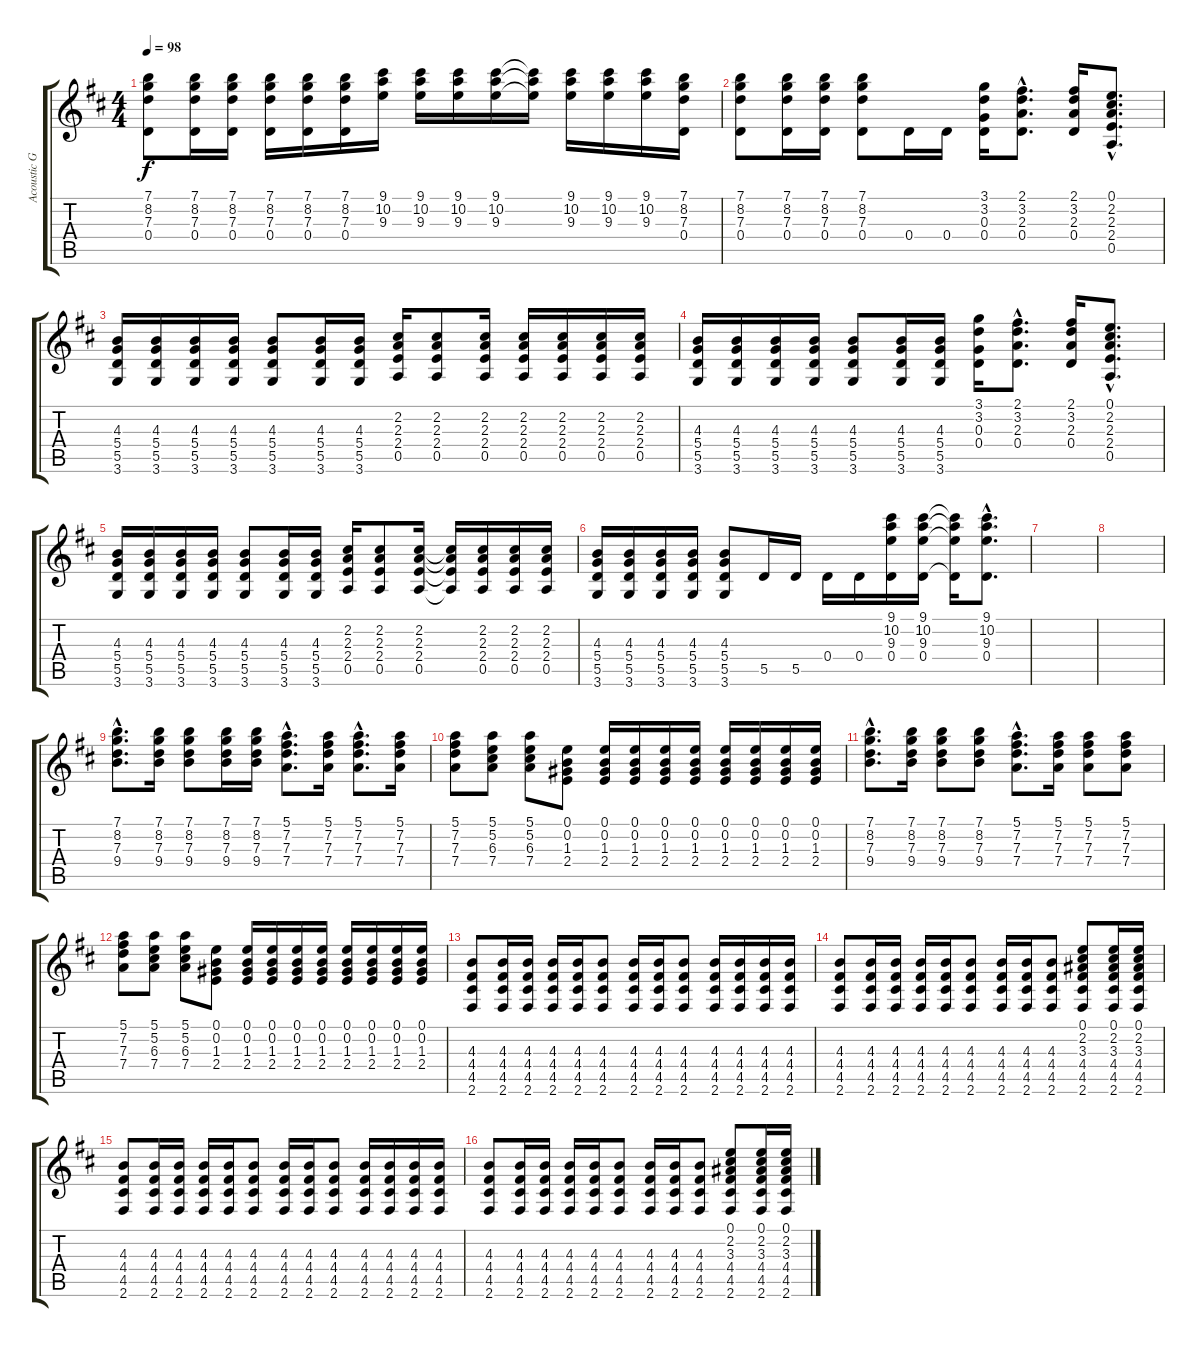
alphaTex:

\track ("Acoustic Gtr 1" "Acoustic G") {instrument acousticguitarsteel}
\staff {score tabs}
\tuning (E4 B3 G3 D3 A2 E2) {hide}
\ts (4 4)
\tempo 98
\clef g2
\ks d
(7.1 8.2 7.3 0.4).8{dy f} (7.1 8.2 7.3 0.4).16 (7.1 8.2 7.3 0.4).16 (7.1 8.2 7.3 0.4).16 (7.1 8.2 7.3 0.4).16 (7.1 8.2 7.3 0.4).16 (9.1 10.2 9.3).16 (9.1 10.2 9.3).16 (9.1 10.2 9.3).16 (9.1 10.2 9.3).16 (9.1{t} 10.2{t} 9.3{t}).16 (9.1 10.2 9.3).16 (9.1 10.2 9.3).16 (9.1 10.2 9.3).16 (7.1 8.2 7.3 0.4).16 |
(7.1 8.2 7.3 0.4).8 (7.1 8.2 7.3 0.4).16 (7.1 8.2 7.3 0.4).16 (7.1 8.2 7.3 0.4).8 0.4.16 0.4.16 (3.1 3.2 0.3 0.4).16 (2.1{hac} 3.2{hac} 2.3{hac} 0.4{hac}).8{d} (2.1 3.2 2.3 0.4).16 (0.1{hac} 2.2{hac} 2.3{hac} 2.4{hac} 0.5{hac}).8{d} |
(4.3 5.4 5.5 3.6).16 (4.3 5.4 5.5 3.6).16 (4.3 5.4 5.5 3.6).16 (4.3 5.4 5.5 3.6).16 (4.3 5.4 5.5 3.6).8 (4.3 5.4 5.5 3.6).16 (4.3 5.4 5.5 3.6).16 (2.2 2.3 2.4 0.5).16 (2.2 2.3 2.4 0.5).8 (2.2 2.3 2.4 0.5).16 (2.2 2.3 2.4 0.5).16 (2.2 2.3 2.4 0.5).16 (2.2 2.3 2.4 0.5).16 (2.2 2.3 2.4 0.5).16 |
(4.3 5.4 5.5 3.6).16 (4.3 5.4 5.5 3.6).16 (4.3 5.4 5.5 3.6).16 (4.3 5.4 5.5 3.6).16 (4.3 5.4 5.5 3.6).8 (4.3 5.4 5.5 3.6).16 (4.3 5.4 5.5 3.6).16 (3.1 3.2 0.3 0.4).16 (2.1{hac} 3.2{hac} 2.3{hac} 0.4{hac}).8{d} (2.1 3.2 2.3 0.4).16 (0.1{hac} 2.2{hac} 2.3{hac} 2.4{hac} 0.5{hac}).8{d} |
(4.3 5.4 5.5 3.6).16 (4.3 5.4 5.5 3.6).16 (4.3 5.4 5.5 3.6).16 (4.3 5.4 5.5 3.6).16 (4.3 5.4 5.5 3.6).8 (4.3 5.4 5.5 3.6).16 (4.3 5.4 5.5 3.6).16 (2.2 2.3 2.4 0.5).16 (2.2 2.3 2.4 0.5).8 (2.2 2.3 2.4 0.5).16 (2.2{t} 2.3{t} 2.4{t} 0.5{t}).16 (2.2 2.3 2.4 0.5).16 (2.2 2.3 2.4 0.5).16 (2.2 2.3 2.4 0.5).16 |
(4.3 5.4 5.5 3.6).16 (4.3 5.4 5.5 3.6).16 (4.3 5.4 5.5 3.6).16 (4.3 5.4 5.5 3.6).16 (4.3 5.4 5.5 3.6).8 5.5.16 5.5.16 0.4.16 0.4.16 (9.1 10.2 9.3 0.4).16 (9.1 10.2 9.3 0.4).16 (9.1{t} 10.2{t} 9.3{t} 0.4{t}).16 (9.1{hac} 10.2{hac} 9.3{hac} 0.4{hac}).8{d} |
|
|
(7.1{hac} 8.2{hac} 7.3{hac} 9.4{hac}).8{d} (7.1 8.2 7.3 9.4).16 (7.1 8.2 7.3 9.4).8 (7.1 8.2 7.3 9.4).16 (7.1 8.2 7.3 9.4).16 (5.1{hac} 7.2{hac} 7.3{hac} 7.4{hac}).8{d} (5.1 7.2 7.3 7.4).16 (5.1{hac} 7.2{hac} 7.3{hac} 7.4{hac}).8{d} (5.1 7.2 7.3 7.4).16 |
(5.1 7.2 7.3 7.4).8 (5.1 5.2 6.3 7.4).8 (5.1 5.2 6.3 7.4).8 (0.1 0.2 1.3 2.4).8 (0.1 0.2 1.3 2.4).16 (0.1 0.2 1.3 2.4).16 (0.1 0.2 1.3 2.4).16 (0.1 0.2 1.3 2.4).16 (0.1 0.2 1.3 2.4).16 (0.1 0.2 1.3 2.4).16 (0.1 0.2 1.3 2.4).16 (0.1 0.2 1.3 2.4).16 |
(7.1{hac} 8.2{hac} 7.3{hac} 9.4{hac}).8{d} (7.1 8.2 7.3 9.4).16 (7.1 8.2 7.3 9.4).8 (7.1 8.2 7.3 9.4).8 (5.1{hac} 7.2{hac} 7.3{hac} 7.4{hac}).8{d} (5.1 7.2 7.3 7.4).16 (5.1 7.2 7.3 7.4).8 (5.1 7.2 7.3 7.4).8 |
(5.1 7.2 7.3 7.4).8 (5.1 5.2 6.3 7.4).8 (5.1 5.2 6.3 7.4).8 (0.1 0.2 1.3 2.4).8 (0.1 0.2 1.3 2.4).16 (0.1 0.2 1.3 2.4).16 (0.1 0.2 1.3 2.4).16 (0.1 0.2 1.3 2.4).16 (0.1 0.2 1.3 2.4).16 (0.1 0.2 1.3 2.4).16 (0.1 0.2 1.3 2.4).16 (0.1 0.2 1.3 2.4).16 |
(4.3 4.4 4.5 2.6).8 (4.3 4.4 4.5 2.6).16 (4.3 4.4 4.5 2.6).16 (4.3 4.4 4.5 2.6).16 (4.3 4.4 4.5 2.6).16 (4.3 4.4 4.5 2.6).8 (4.3 4.4 4.5 2.6).16 (4.3 4.4 4.5 2.6).16 (4.3 4.4 4.5 2.6).8 (4.3 4.4 4.5 2.6).16 (4.3 4.4 4.5 2.6).16 (4.3 4.4 4.5 2.6).16 (4.3 4.4 4.5 2.6).16 |
(4.3 4.4 4.5 2.6).8 (4.3 4.4 4.5 2.6).16 (4.3 4.4 4.5 2.6).16 (4.3 4.4 4.5 2.6).16 (4.3 4.4 4.5 2.6).16 (4.3 4.4 4.5 2.6).8 (4.3 4.4 4.5 2.6).16 (4.3 4.4 4.5 2.6).16 (4.3 4.4 4.5 2.6).8 (0.1 2.2 3.3 4.4 4.5 2.6).8 (0.1 2.2 3.3 4.4 4.5 2.6).16 (0.1 2.2 3.3 4.4 4.5 2.6).16 |
(4.3 4.4 4.5 2.6).8 (4.3 4.4 4.5 2.6).16 (4.3 4.4 4.5 2.6).16 (4.3 4.4 4.5 2.6).16 (4.3 4.4 4.5 2.6).16 (4.3 4.4 4.5 2.6).8 (4.3 4.4 4.5 2.6).16 (4.3 4.4 4.5 2.6).16 (4.3 4.4 4.5 2.6).8 (4.3 4.4 4.5 2.6).16 (4.3 4.4 4.5 2.6).16 (4.3 4.4 4.5 2.6).16 (4.3 4.4 4.5 2.6).16 |
(4.3 4.4 4.5 2.6).8 (4.3 4.4 4.5 2.6).16 (4.3 4.4 4.5 2.6).16 (4.3 4.4 4.5 2.6).16 (4.3 4.4 4.5 2.6).16 (4.3 4.4 4.5 2.6).8 (4.3 4.4 4.5 2.6).16 (4.3 4.4 4.5 2.6).16 (4.3 4.4 4.5 2.6).8 (0.1 2.2 3.3 4.4 4.5 2.6).8 (0.1 2.2 3.3 4.4 4.5 2.6).16 (0.1 2.2 3.3 4.4 4.5 2.6).16
